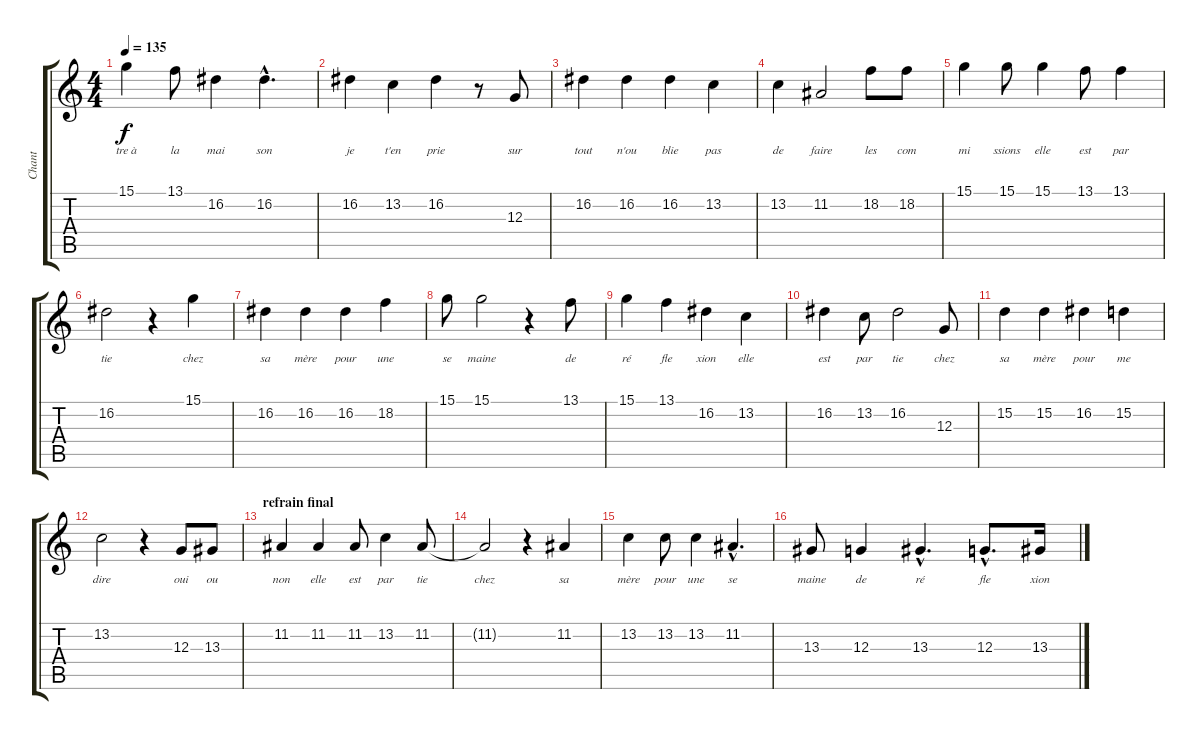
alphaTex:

\track ("Chant" "Chant") {instrument piccolo}
\staff {score tabs}
\tuning (E4 B3 G3 D3 A2 E2) {hide}
\ts (4 4)
\tempo 135
\clef g2
\ks c
15.1.4{lyrics (0 "tre à") lyrics (1 "") lyrics (2 "") lyrics (3 "") lyrics (4 "") dy f} 13.1.8{lyrics (0 "la") lyrics (1 "") lyrics (2 "") lyrics (3 "") lyrics (4 "")} 16.2.4{lyrics (0 "mai") lyrics (1 "") lyrics (2 "") lyrics (3 "") lyrics (4 "")} 16.2{hac}.4{d lyrics (0 "son") lyrics (1 "") lyrics (2 "") lyrics (3 "") lyrics (4 "")} |
16.2.4{lyrics (0 "je") lyrics (1 "") lyrics (2 "") lyrics (3 "") lyrics (4 "")} 13.2.4{lyrics (0 "t'en") lyrics (1 "") lyrics (2 "") lyrics (3 "") lyrics (4 "")} 16.2.4{lyrics (0 "prie") lyrics (1 "") lyrics (2 "") lyrics (3 "") lyrics (4 "")} r.8 12.3.8{lyrics (0 "sur") lyrics (1 "") lyrics (2 "") lyrics (3 "") lyrics (4 "")} |
16.2.4{lyrics (0 "tout") lyrics (1 "") lyrics (2 "") lyrics (3 "") lyrics (4 "")} 16.2.4{lyrics (0 "n'ou") lyrics (1 "") lyrics (2 "") lyrics (3 "") lyrics (4 "")} 16.2.4{lyrics (0 "blie") lyrics (1 "") lyrics (2 "") lyrics (3 "") lyrics (4 "")} 13.2.4{lyrics (0 "pas") lyrics (1 "") lyrics (2 "") lyrics (3 "") lyrics (4 "")} |
13.2.4{lyrics (0 "de") lyrics (1 "") lyrics (2 "") lyrics (3 "") lyrics (4 "")} 11.2.2{lyrics (0 "faire") lyrics (1 "") lyrics (2 "") lyrics (3 "") lyrics (4 "")} 18.2.8{lyrics (0 "les") lyrics (1 "") lyrics (2 "") lyrics (3 "") lyrics (4 "")} 18.2.8{lyrics (0 "com") lyrics (1 "") lyrics (2 "") lyrics (3 "") lyrics (4 "")} |
15.1.4{lyrics (0 "mi") lyrics (1 "") lyrics (2 "") lyrics (3 "") lyrics (4 "")} 15.1.8{lyrics (0 "ssions") lyrics (1 "") lyrics (2 "") lyrics (3 "") lyrics (4 "")} 15.1.4{lyrics (0 "elle") lyrics (1 "") lyrics (2 "") lyrics (3 "") lyrics (4 "")} 13.1.8{lyrics (0 "est") lyrics (1 "") lyrics (2 "") lyrics (3 "") lyrics (4 "")} 13.1.4{lyrics (0 "par") lyrics (1 "") lyrics (2 "") lyrics (3 "") lyrics (4 "")} |
16.2.2{lyrics (0 "tie") lyrics (1 "") lyrics (2 "") lyrics (3 "") lyrics (4 "")} r.4 15.1.4{lyrics (0 "chez") lyrics (1 "") lyrics (2 "") lyrics (3 "") lyrics (4 "")} |
16.2.4{lyrics (0 "sa") lyrics (1 "") lyrics (2 "") lyrics (3 "") lyrics (4 "")} 16.2.4{lyrics (0 "mère") lyrics (1 "") lyrics (2 "") lyrics (3 "") lyrics (4 "")} 16.2.4{lyrics (0 "pour") lyrics (1 "") lyrics (2 "") lyrics (3 "") lyrics (4 "")} 18.2.4{lyrics (0 "une") lyrics (1 "") lyrics (2 "") lyrics (3 "") lyrics (4 "")} |
15.1.8{lyrics (0 "se") lyrics (1 "") lyrics (2 "") lyrics (3 "") lyrics (4 "")} 15.1.2{lyrics (0 "maine") lyrics (1 "") lyrics (2 "") lyrics (3 "") lyrics (4 "")} r.4 13.1.8{lyrics (0 "de") lyrics (1 "") lyrics (2 "") lyrics (3 "") lyrics (4 "")} |
15.1.4{lyrics (0 "ré") lyrics (1 "") lyrics (2 "") lyrics (3 "") lyrics (4 "")} 13.1.4{lyrics (0 "fle") lyrics (1 "") lyrics (2 "") lyrics (3 "") lyrics (4 "")} 16.2.4{lyrics (0 "xion") lyrics (1 "") lyrics (2 "") lyrics (3 "") lyrics (4 "")} 13.2.4{lyrics (0 "elle") lyrics (1 "") lyrics (2 "") lyrics (3 "") lyrics (4 "")} |
16.2.4{lyrics (0 "est") lyrics (1 "") lyrics (2 "") lyrics (3 "") lyrics (4 "")} 13.2.8{lyrics (0 "par") lyrics (1 "") lyrics (2 "") lyrics (3 "") lyrics (4 "")} 16.2.2{lyrics (0 "tie") lyrics (1 "") lyrics (2 "") lyrics (3 "") lyrics (4 "")} 12.3.8{lyrics (0 "chez") lyrics (1 "") lyrics (2 "") lyrics (3 "") lyrics (4 "")} |
15.2.4{lyrics (0 "sa") lyrics (1 "") lyrics (2 "") lyrics (3 "") lyrics (4 "")} 15.2.4{lyrics (0 "mère") lyrics (1 "") lyrics (2 "") lyrics (3 "") lyrics (4 "")} 16.2.4{lyrics (0 "pour") lyrics (1 "") lyrics (2 "") lyrics (3 "") lyrics (4 "")} 15.2.4{lyrics (0 "me") lyrics (1 "") lyrics (2 "") lyrics (3 "") lyrics (4 "")} |
13.2.2{lyrics (0 "dire") lyrics (1 "") lyrics (2 "") lyrics (3 "") lyrics (4 "")} r.4 12.3.8{lyrics (0 "oui") lyrics (1 "") lyrics (2 "") lyrics (3 "") lyrics (4 "")} 13.3.8{lyrics (0 "ou") lyrics (1 "") lyrics (2 "") lyrics (3 "") lyrics (4 "")} |
\section ("" "refrain final")
11.2.4{lyrics (0 "non") lyrics (1 "") lyrics (2 "") lyrics (3 "") lyrics (4 "")} 11.2.4{lyrics (0 "elle") lyrics (1 "") lyrics (2 "") lyrics (3 "") lyrics (4 "")} 11.2.8{lyrics (0 "est") lyrics (1 "") lyrics (2 "") lyrics (3 "") lyrics (4 "")} 13.2.4{lyrics (0 "par") lyrics (1 "") lyrics (2 "") lyrics (3 "") lyrics (4 "")} 11.2.8{lyrics (0 "tie") lyrics (1 "") lyrics (2 "") lyrics (3 "") lyrics (4 "")} |
11.2{t}.2{lyrics (0 "chez") lyrics (1 "") lyrics (2 "") lyrics (3 "") lyrics (4 "")} r.4 11.2.4{lyrics (0 "sa") lyrics (1 "") lyrics (2 "") lyrics (3 "") lyrics (4 "")} |
13.2.4{lyrics (0 "mère") lyrics (1 "") lyrics (2 "") lyrics (3 "") lyrics (4 "")} 13.2.8{lyrics (0 "pour") lyrics (1 "") lyrics (2 "") lyrics (3 "") lyrics (4 "")} 13.2.4{lyrics (0 "une") lyrics (1 "") lyrics (2 "") lyrics (3 "") lyrics (4 "")} 11.2{hac}.4{d lyrics (0 "se") lyrics (1 "") lyrics (2 "") lyrics (3 "") lyrics (4 "")} |
13.3.8{lyrics (0 "maine") lyrics (1 "") lyrics (2 "") lyrics (3 "") lyrics (4 "")} 12.3.4{lyrics (0 "de") lyrics (1 "") lyrics (2 "") lyrics (3 "") lyrics (4 "")} 13.3{hac}.4{d lyrics (0 "ré") lyrics (1 "") lyrics (2 "") lyrics (3 "") lyrics (4 "")} 12.3{hac}.8{d lyrics (0 "fle") lyrics (1 "") lyrics (2 "") lyrics (3 "") lyrics (4 "")} 13.3.16{lyrics (0 "xion") lyrics (1 "") lyrics (2 "") lyrics (3 "") lyrics (4 "")}
